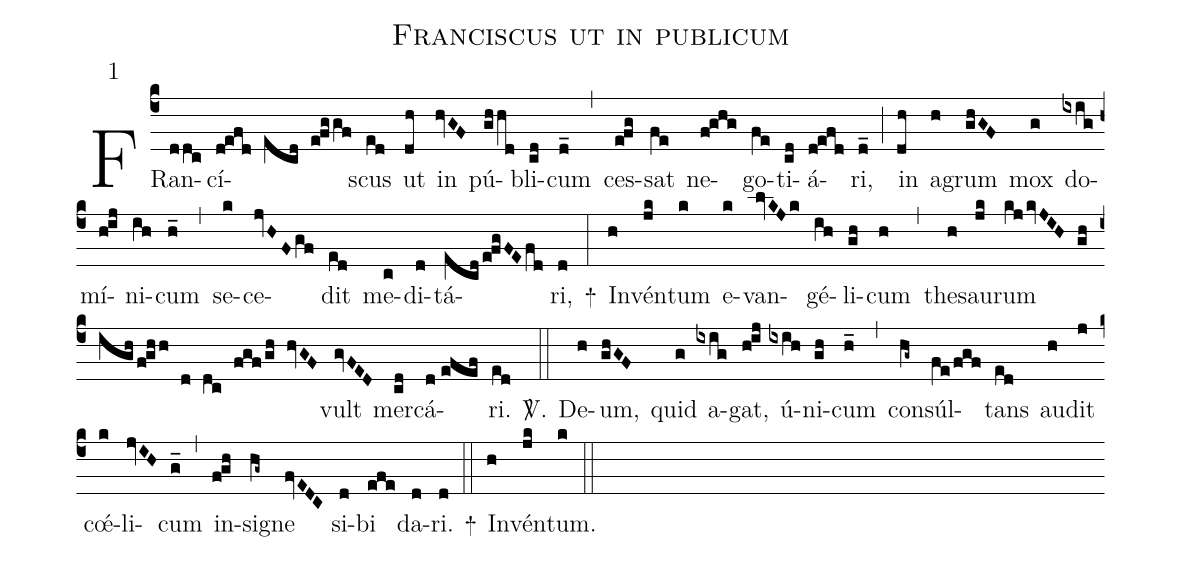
name: Franciscus ut in publicum;
mode: 1;
%%
(c4)
FRan(ddc)cí(d!efd ecd e!fggf)scus(ed) ut(dh) in(hvGF) pú(ghhd)bli(cd)cum(d_) (,)
ces(e!fg)sat(fe) ne(f!ghg)go(fe)ti(cd)á(d!efd)ri,(d_) (;)
in(dh) a(h)grum(ghGF) mox(g) do(ixig)mí(h!ij)ni(ih)cum(h_) (,)
se(k)ce(jvHFgf)dit(ed) me(c)di(d)tá(ecd/e!fgFEfd)ri,(d) +(:)
In(h)vén(jk)tum(k) e(k)van(lvKJk)gé(ih)li(gh)cum(h) (,) the(h)sau(jk)rum(kj/kvJIH gh/igh/f!ghh d dc fgf/gh hvGF) vult(gvFED) mer(cd)cá(d//efef)ri.(ed) <sp>V/</sp>.(::)
De(h)um,(ghGF) quid(g) a(ixig)gat,(h!ij) ú(ixih)ni(gh)cum(h_) (,) con(hg~)súl(fe/fgf)tans(ed) au(h)dit(j) cœ́(k)li(jvIH)cum(g_) (,) in(f!gh)si(hg~)gne(fvEDC) si(d)bi(efe) da(d)ri.(d) +(::)
In(h)vén(jk)tum.(k) (::)
